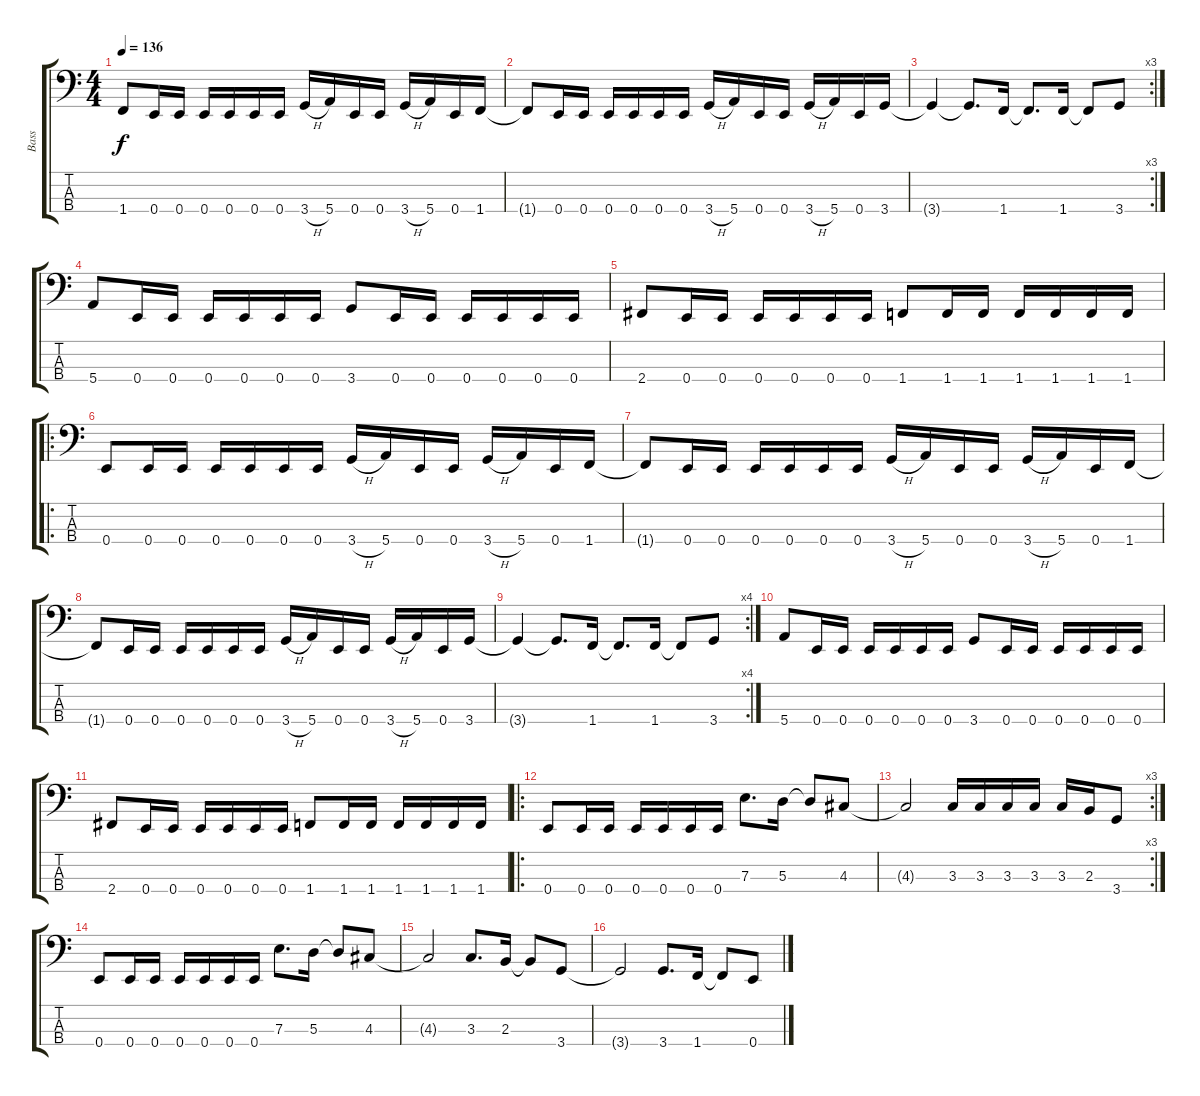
\track ("Bass" "Bass") {instrument electricbassfinger}
\staff {score tabs}
\tuning (G2 D2 A1 E1) {hide}
\ts (4 4)
\tempo 136
\clef f4
\ks c
1.4{t}.8{dy f} 0.4.16 0.4.16 0.4.16 0.4.16 0.4.16 0.4.16 3.4{h}.16 5.4.16 0.4.16 0.4.16 3.4{h}.16 5.4.16 0.4.16 1.4.16 |
1.4{t}.8 0.4.16 0.4.16 0.4.16 0.4.16 0.4.16 0.4.16 3.4{h}.16 5.4.16 0.4.16 0.4.16 3.4{h}.16 5.4.16 0.4.16 3.4.16 |
\rc 3
3.4{t}.4 3.4{t}.8{d} 1.4.16 1.4{t}.8{d} 1.4.16 1.4{t}.8 3.4.8 |
5.4.8 0.4.16 0.4.16 0.4.16 0.4.16 0.4.16 0.4.16 3.4.8 0.4.16 0.4.16 0.4.16 0.4.16 0.4.16 0.4.16 |
2.4.8 0.4.16 0.4.16 0.4.16 0.4.16 0.4.16 0.4.16 1.4.8 1.4.16 1.4.16 1.4.16 1.4.16 1.4.16 1.4.16 |
\ro
0.4.8 0.4.16 0.4.16 0.4.16 0.4.16 0.4.16 0.4.16 3.4{h}.16 5.4.16 0.4.16 0.4.16 3.4{h}.16 5.4.16 0.4.16 1.4.16 |
1.4{t}.8 0.4.16 0.4.16 0.4.16 0.4.16 0.4.16 0.4.16 3.4{h}.16 5.4.16 0.4.16 0.4.16 3.4{h}.16 5.4.16 0.4.16 1.4.16 |
1.4{t}.8 0.4.16 0.4.16 0.4.16 0.4.16 0.4.16 0.4.16 3.4{h}.16 5.4.16 0.4.16 0.4.16 3.4{h}.16 5.4.16 0.4.16 3.4.16 |
\rc 4
3.4{t}.4 3.4{t}.8{d} 1.4.16 1.4{t}.8{d} 1.4.16 1.4{t}.8 3.4.8 |
5.4.8 0.4.16 0.4.16 0.4.16 0.4.16 0.4.16 0.4.16 3.4.8 0.4.16 0.4.16 0.4.16 0.4.16 0.4.16 0.4.16 |
2.4.8 0.4.16 0.4.16 0.4.16 0.4.16 0.4.16 0.4.16 1.4.8 1.4.16 1.4.16 1.4.16 1.4.16 1.4.16 1.4.16 |
\ro
0.4.8 0.4.16 0.4.16 0.4.16 0.4.16 0.4.16 0.4.16 7.3.8{d} 5.3.16 5.3{t}.8 4.3.8 |
\rc 3
4.3{t}.2 3.3.16 3.3.16 3.3.16 3.3.16 3.3.16 2.3.16 3.4.8 |
0.4.8 0.4.16 0.4.16 0.4.16 0.4.16 0.4.16 0.4.16 7.3.8{d} 5.3.16 5.3{t}.8 4.3.8 |
4.3{t}.2 3.3.8{d} 2.3.16 2.3{t}.8 3.4.8 |
3.4{t}.2 3.4.8{d} 1.4.16 1.4{t}.8 0.4.8
